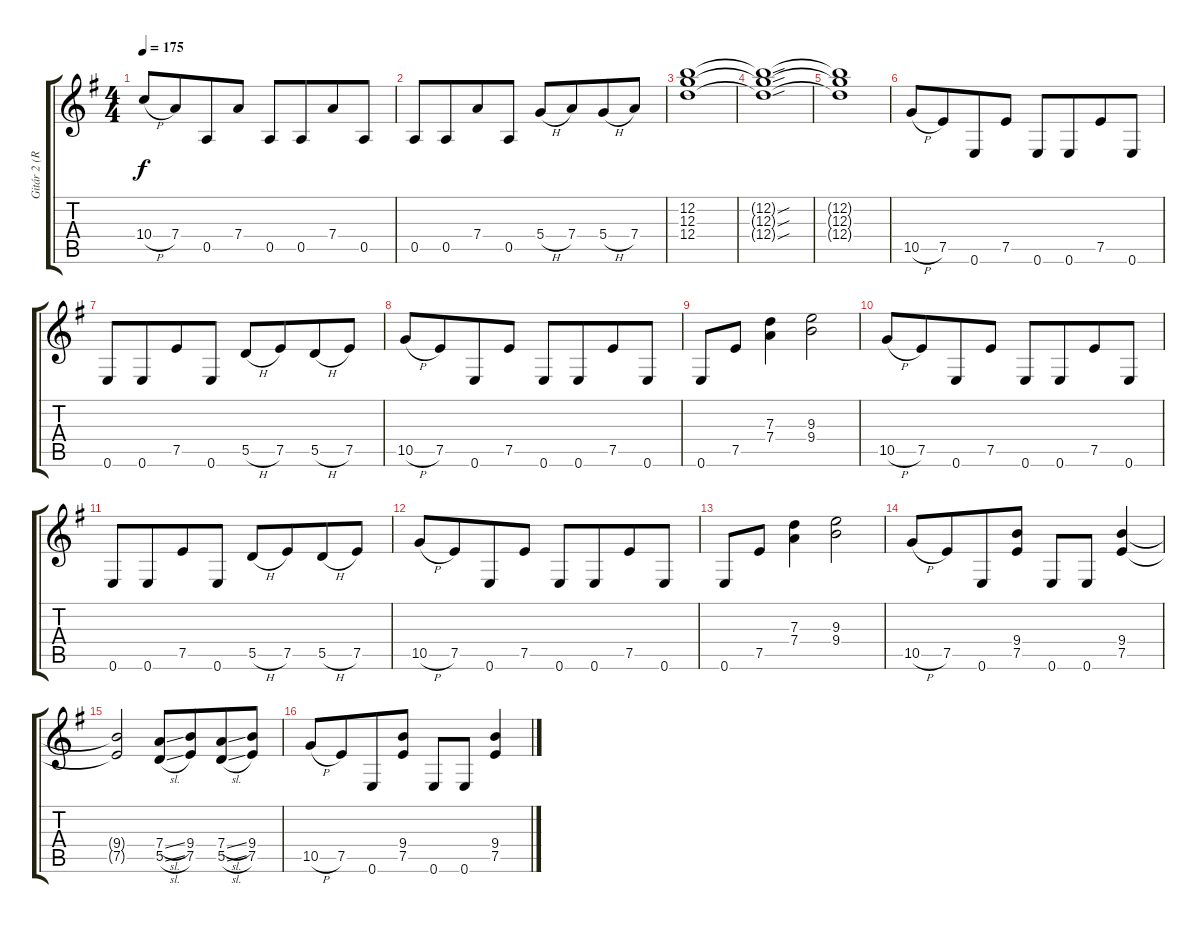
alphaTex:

\track ("Gitár 2 (Ritchie Blackmore)" "Gitár 2 (R") {instrument distortionguitar}
\staff {score tabs}
\tuning (E4 B3 G3 D3 A2 E2) {hide}
\ts (4 4)
\tempo 175
\clef g2
\ks g
10.4{h}.8{dy f} 7.4.8{beam merge} 0.5.8 7.4.8 0.5.8 0.5.8{beam merge} 7.4.8 0.5.8 |
0.5.8 0.5.8{beam merge} 7.4.8 0.5.8 5.4{h}.8 7.4.8{beam merge} 5.4{h}.8 7.4.8 |
(12.2 12.3 12.4).1 |
(12.2{sou t} 12.3{sou t} 12.4{sou t}).1 |
(12.2{t} 12.3{t} 12.4{t}).1 |
10.5{h}.8 7.5.8{beam merge} 0.6.8 7.5.8 0.6.8 0.6.8{beam merge} 7.5.8 0.6.8 |
0.6.8 0.6.8{beam merge} 7.5.8 0.6.8 5.5{h}.8 7.5.8{beam merge} 5.5{h}.8 7.5.8 |
10.5{h}.8 7.5.8{beam merge} 0.6.8 7.5.8 0.6.8 0.6.8{beam merge} 7.5.8 0.6.8 |
0.6.8 7.5.8 (7.3 7.4).4 (9.3 9.4).2 |
10.5{h}.8 7.5.8{beam merge} 0.6.8 7.5.8 0.6.8 0.6.8{beam merge} 7.5.8 0.6.8 |
0.6.8 0.6.8{beam merge} 7.5.8 0.6.8 5.5{h}.8 7.5.8{beam merge} 5.5{h}.8 7.5.8 |
10.5{h}.8 7.5.8{beam merge} 0.6.8 7.5.8 0.6.8 0.6.8{beam merge} 7.5.8 0.6.8 |
0.6.8 7.5.8 (7.3 7.4).4 (9.3 9.4).2 |
10.5{h}.8 7.5.8{beam merge} 0.6.8 (9.4 7.5).8 0.6.8 0.6.8 (9.4 7.5).4 |
(9.4{t} 7.5{t}).2 (7.4{sl} 5.5{sl}).8 (9.4 7.5).8{beam merge} (7.4{sl} 5.5{sl}).8 (9.4 7.5).8 |
10.5{h}.8 7.5.8{beam merge} 0.6.8 (9.4 7.5).8 0.6.8 0.6.8 (9.4 7.5).4
